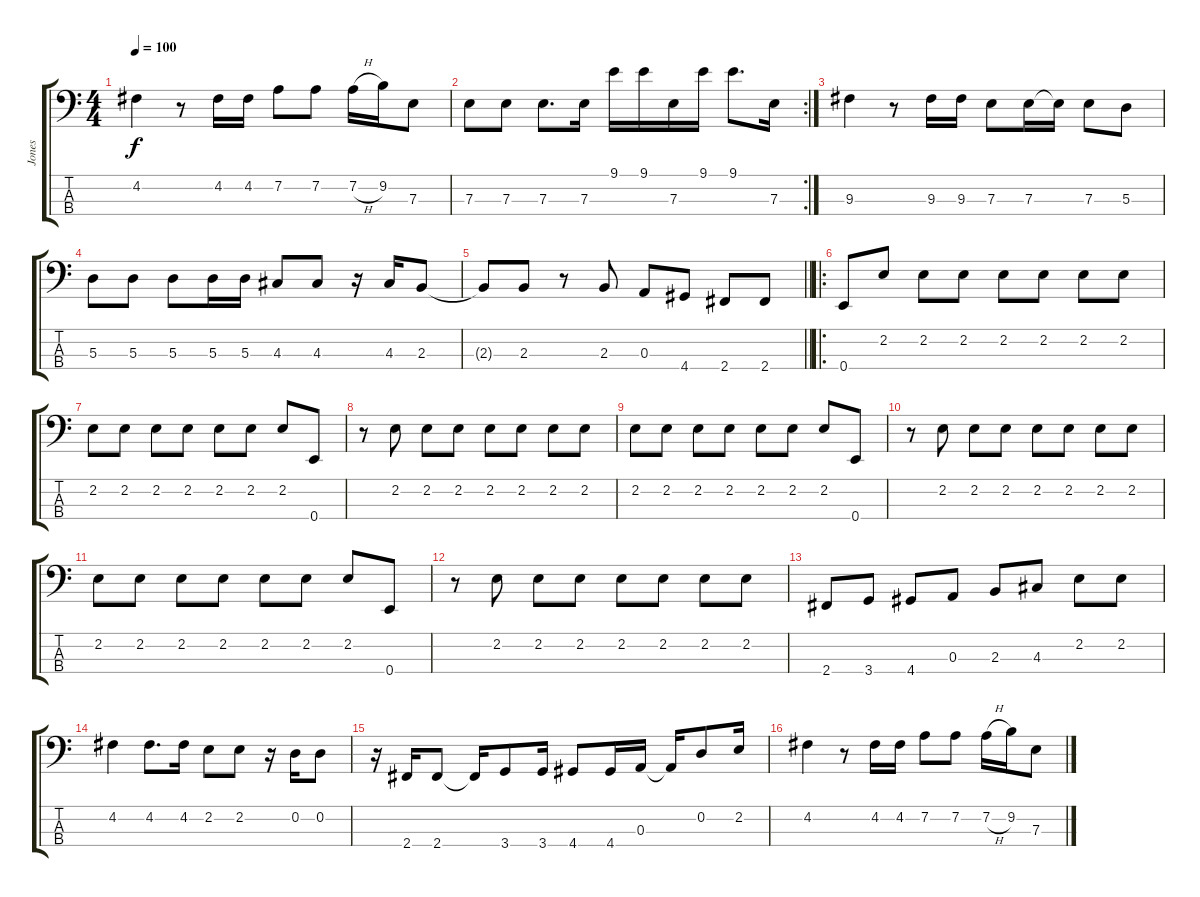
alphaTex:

\track ("Jones" "Jones") {instrument electricbassfinger}
\staff {score tabs}
\tuning (G2 D2 A1 E1) {hide}
\ts (4 4)
\tempo 100
\clef f4
\ks c
4.2.4{dy f} r.8 4.2.16 4.2.16 7.2.8 7.2.8 7.2{h}.16 9.2.16 7.3.8 |
\rc 2
7.3.8 7.3.8 7.3.8{d} 7.3.16 9.1.16 9.1.16 7.3.16 9.1.16 9.1.8{d} 7.3.16 |
9.3.4 r.8 9.3.16 9.3.16 7.3.8 7.3.16 7.3{t}.16 7.3.8 5.3.8 |
5.3.8 5.3.8 5.3.8 5.3.16 5.3.16 4.3.8 4.3.8 r.16 4.3.16 2.3.8 |
\barLineRight lightlight
2.3{t}.8 2.3.8 r.8 2.3.8 0.3.8 4.4.8 2.4.8 2.4.8 |
\ro
0.4.8 2.2.8 2.2.8 2.2.8 2.2.8 2.2.8 2.2.8 2.2.8 |
2.2.8 2.2.8 2.2.8 2.2.8 2.2.8 2.2.8 2.2.8 0.4.8 |
r.8 2.2.8 2.2.8 2.2.8 2.2.8 2.2.8 2.2.8 2.2.8 |
2.2.8 2.2.8 2.2.8 2.2.8 2.2.8 2.2.8 2.2.8 0.4.8 |
r.8 2.2.8 2.2.8 2.2.8 2.2.8 2.2.8 2.2.8 2.2.8 |
2.2.8 2.2.8 2.2.8 2.2.8 2.2.8 2.2.8 2.2.8 0.4.8 |
r.8 2.2.8 2.2.8 2.2.8 2.2.8 2.2.8 2.2.8 2.2.8 |
2.4.8 3.4.8 4.4.8 0.3.8 2.3.8 4.3.8 2.2.8 2.2.8 |
4.2.4 4.2.8{d} 4.2.16 2.2.8 2.2.8 r.16 0.2.16 0.2.8 |
r.16 2.4.16 2.4.8 2.4{t}.16 3.4.8 3.4.16 4.4.8 4.4.16 0.3.16 0.3{t}.16 0.2.8 2.2.16 |
4.2.4 r.8 4.2.16 4.2.16 7.2.8 7.2.8 7.2{h}.16 9.2.16 7.3.8
